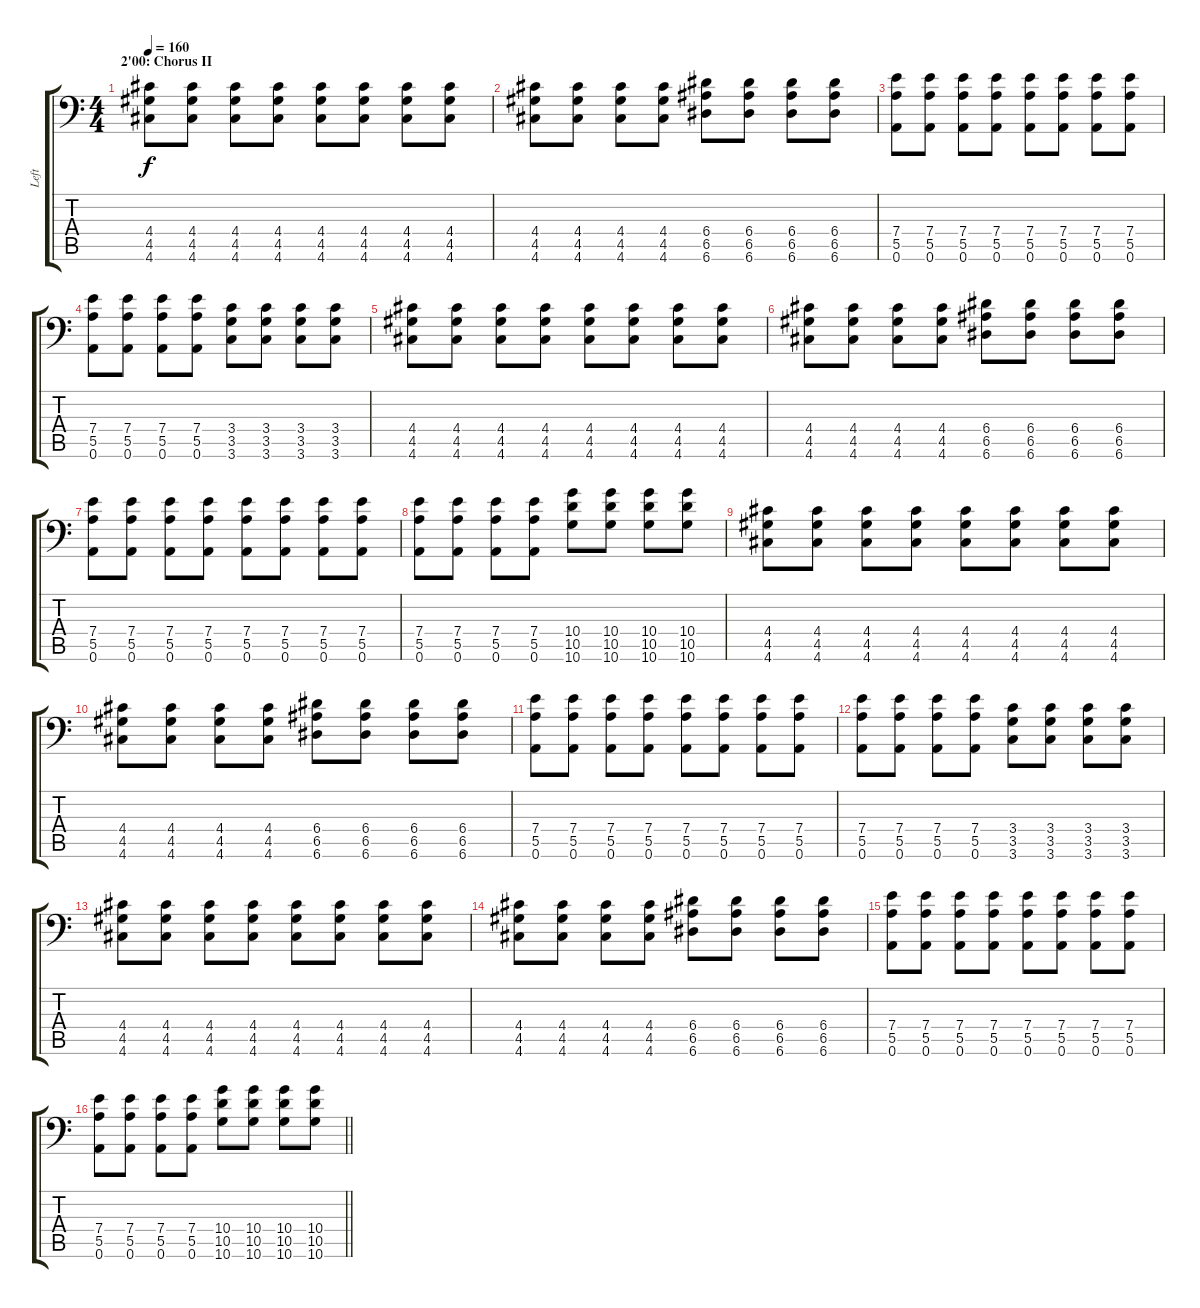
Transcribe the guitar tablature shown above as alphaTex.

\track ("Left" "Left") {instrument distortionguitar}
\staff {score tabs}
\tuning (B3 Gb3 D3 A2 E2 A1) {hide}
\ts (4 4)
\section ("" "2'00: Chorus II")
\tempo 160
\clef f4
\ks c
(4.4 4.5 4.6).8{dy f} (4.4 4.5 4.6).8 (4.4 4.5 4.6).8 (4.4 4.5 4.6).8 (4.4 4.5 4.6).8 (4.4 4.5 4.6).8 (4.4 4.5 4.6).8 (4.4 4.5 4.6).8 |
(4.4 4.5 4.6).8 (4.4 4.5 4.6).8 (4.4 4.5 4.6).8 (4.4 4.5 4.6).8 (6.4 6.5 6.6).8 (6.4 6.5 6.6).8 (6.4 6.5 6.6).8 (6.4 6.5 6.6).8 |
(7.4 5.5 0.6).8 (7.4 5.5 0.6).8 (7.4 5.5 0.6).8 (7.4 5.5 0.6).8 (7.4 5.5 0.6).8 (7.4 5.5 0.6).8 (7.4 5.5 0.6).8 (7.4 5.5 0.6).8 |
(7.4 5.5 0.6).8 (7.4 5.5 0.6).8 (7.4 5.5 0.6).8 (7.4 5.5 0.6).8 (3.4 3.5 3.6).8 (3.4 3.5 3.6).8 (3.4 3.5 3.6).8 (3.4 3.5 3.6).8 |
(4.4 4.5 4.6).8 (4.4 4.5 4.6).8 (4.4 4.5 4.6).8 (4.4 4.5 4.6).8 (4.4 4.5 4.6).8 (4.4 4.5 4.6).8 (4.4 4.5 4.6).8 (4.4 4.5 4.6).8 |
(4.4 4.5 4.6).8 (4.4 4.5 4.6).8 (4.4 4.5 4.6).8 (4.4 4.5 4.6).8 (6.4 6.5 6.6).8 (6.4 6.5 6.6).8 (6.4 6.5 6.6).8 (6.4 6.5 6.6).8 |
(7.4 5.5 0.6).8 (7.4 5.5 0.6).8 (7.4 5.5 0.6).8 (7.4 5.5 0.6).8 (7.4 5.5 0.6).8 (7.4 5.5 0.6).8 (7.4 5.5 0.6).8 (7.4 5.5 0.6).8 |
(7.4 5.5 0.6).8 (7.4 5.5 0.6).8 (7.4 5.5 0.6).8 (7.4 5.5 0.6).8 (10.4 10.5 10.6).8 (10.4 10.5 10.6).8 (10.4 10.5 10.6).8 (10.4 10.5 10.6).8 |
(4.4 4.5 4.6).8 (4.4 4.5 4.6).8 (4.4 4.5 4.6).8 (4.4 4.5 4.6).8 (4.4 4.5 4.6).8 (4.4 4.5 4.6).8 (4.4 4.5 4.6).8 (4.4 4.5 4.6).8 |
(4.4 4.5 4.6).8 (4.4 4.5 4.6).8 (4.4 4.5 4.6).8 (4.4 4.5 4.6).8 (6.4 6.5 6.6).8 (6.4 6.5 6.6).8 (6.4 6.5 6.6).8 (6.4 6.5 6.6).8 |
(7.4 5.5 0.6).8 (7.4 5.5 0.6).8 (7.4 5.5 0.6).8 (7.4 5.5 0.6).8 (7.4 5.5 0.6).8 (7.4 5.5 0.6).8 (7.4 5.5 0.6).8 (7.4 5.5 0.6).8 |
(7.4 5.5 0.6).8 (7.4 5.5 0.6).8 (7.4 5.5 0.6).8 (7.4 5.5 0.6).8 (3.4 3.5 3.6).8 (3.4 3.5 3.6).8 (3.4 3.5 3.6).8 (3.4 3.5 3.6).8 |
(4.4 4.5 4.6).8 (4.4 4.5 4.6).8 (4.4 4.5 4.6).8 (4.4 4.5 4.6).8 (4.4 4.5 4.6).8 (4.4 4.5 4.6).8 (4.4 4.5 4.6).8 (4.4 4.5 4.6).8 |
(4.4 4.5 4.6).8 (4.4 4.5 4.6).8 (4.4 4.5 4.6).8 (4.4 4.5 4.6).8 (6.4 6.5 6.6).8 (6.4 6.5 6.6).8 (6.4 6.5 6.6).8 (6.4 6.5 6.6).8 |
(7.4 5.5 0.6).8 (7.4 5.5 0.6).8 (7.4 5.5 0.6).8 (7.4 5.5 0.6).8 (7.4 5.5 0.6).8 (7.4 5.5 0.6).8 (7.4 5.5 0.6).8 (7.4 5.5 0.6).8 |
\barLineRight lightlight
(7.4 5.5 0.6).8 (7.4 5.5 0.6).8 (7.4 5.5 0.6).8 (7.4 5.5 0.6).8 (10.4 10.5 10.6).8 (10.4 10.5 10.6).8 (10.4 10.5 10.6).8 (10.4 10.5 10.6).8
